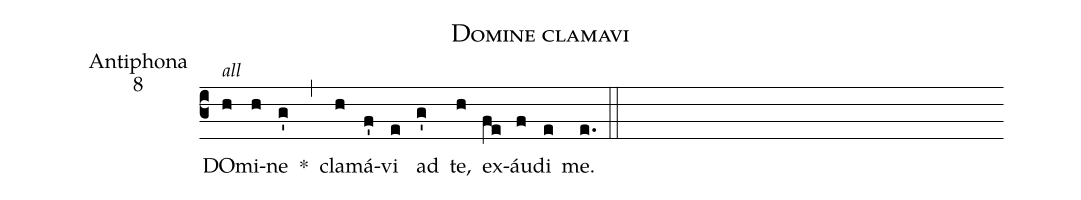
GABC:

name:Domine clamavi;
office-part:Antiphona;
mode:8;
%%
(c3)<alt>all</alt> DO(h)mi(h)ne(g') *(,) cla(h)má(f')vi(e) ad(g') te,(h) ex(fe)áu(f)di(e) me.(e.) (::)
